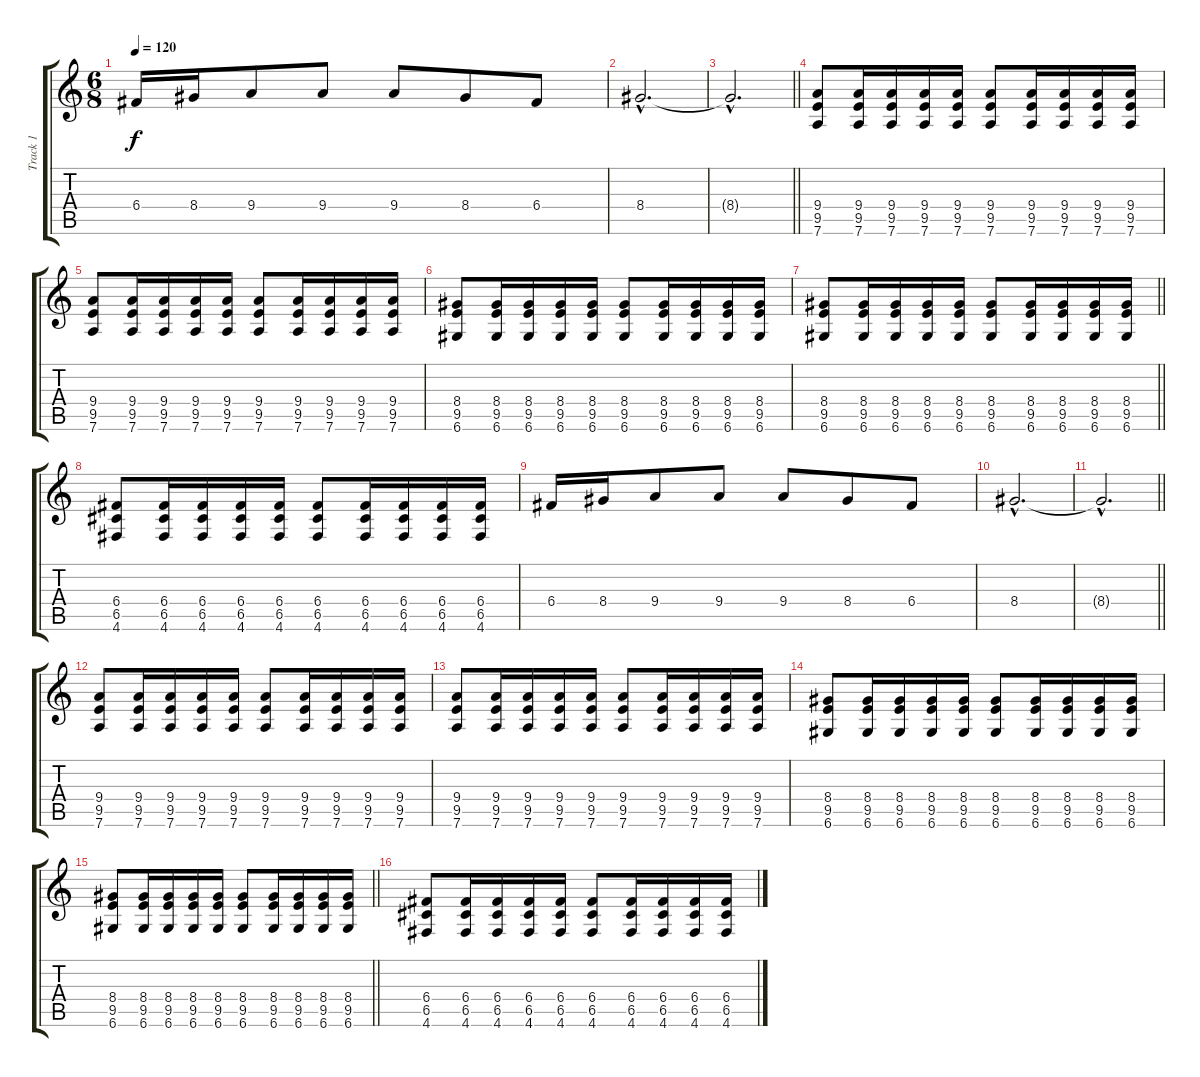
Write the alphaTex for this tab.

\track ("Track 1" "Track 1") {instrument acousticguitarnylon}
\staff {score tabs}
\tuning (D4 A3 F3 C3 G2 D2) {hide}
\ts (6 8)
\tempo 120
\clef g2
\ks c
6.4.16{dy f} 8.4.16 9.4.8 9.4.8 9.4.8 8.4.8 6.4.8 |
8.4{hac}.2{d} |
\barLineRight lightlight
8.4{hac t}.2{d} |
(9.4 9.5 7.6).8 (9.4 9.5 7.6).16 (9.4 9.5 7.6).16 (9.4 9.5 7.6).16 (9.4 9.5 7.6).16 (9.4 9.5 7.6).8 (9.4 9.5 7.6).16 (9.4 9.5 7.6).16 (9.4 9.5 7.6).16 (9.4 9.5 7.6).16 |
(9.4 9.5 7.6).8 (9.4 9.5 7.6).16 (9.4 9.5 7.6).16 (9.4 9.5 7.6).16 (9.4 9.5 7.6).16 (9.4 9.5 7.6).8 (9.4 9.5 7.6).16 (9.4 9.5 7.6).16 (9.4 9.5 7.6).16 (9.4 9.5 7.6).16 |
(8.4 9.5 6.6).8 (8.4 9.5 6.6).16 (8.4 9.5 6.6).16 (8.4 9.5 6.6).16 (8.4 9.5 6.6).16 (8.4 9.5 6.6).8 (8.4 9.5 6.6).16 (8.4 9.5 6.6).16 (8.4 9.5 6.6).16 (8.4 9.5 6.6).16 |
\barLineRight lightlight
(8.4 9.5 6.6).8 (8.4 9.5 6.6).16 (8.4 9.5 6.6).16 (8.4 9.5 6.6).16 (8.4 9.5 6.6).16 (8.4 9.5 6.6).8 (8.4 9.5 6.6).16 (8.4 9.5 6.6).16 (8.4 9.5 6.6).16 (8.4 9.5 6.6).16 |
(6.4 6.5 4.6).8 (6.4 6.5 4.6).16 (6.4 6.5 4.6).16 (6.4 6.5 4.6).16 (6.4 6.5 4.6).16 (6.4 6.5 4.6).8 (6.4 6.5 4.6).16 (6.4 6.5 4.6).16 (6.4 6.5 4.6).16 (6.4 6.5 4.6).16 |
6.4.16 8.4.16 9.4.8 9.4.8 9.4.8 8.4.8 6.4.8 |
8.4{hac}.2{d} |
\barLineRight lightlight
8.4{hac t}.2{d} |
(9.4 9.5 7.6).8 (9.4 9.5 7.6).16 (9.4 9.5 7.6).16 (9.4 9.5 7.6).16 (9.4 9.5 7.6).16 (9.4 9.5 7.6).8 (9.4 9.5 7.6).16 (9.4 9.5 7.6).16 (9.4 9.5 7.6).16 (9.4 9.5 7.6).16 |
(9.4 9.5 7.6).8 (9.4 9.5 7.6).16 (9.4 9.5 7.6).16 (9.4 9.5 7.6).16 (9.4 9.5 7.6).16 (9.4 9.5 7.6).8 (9.4 9.5 7.6).16 (9.4 9.5 7.6).16 (9.4 9.5 7.6).16 (9.4 9.5 7.6).16 |
(8.4 9.5 6.6).8 (8.4 9.5 6.6).16 (8.4 9.5 6.6).16 (8.4 9.5 6.6).16 (8.4 9.5 6.6).16 (8.4 9.5 6.6).8 (8.4 9.5 6.6).16 (8.4 9.5 6.6).16 (8.4 9.5 6.6).16 (8.4 9.5 6.6).16 |
\barLineRight lightlight
(8.4 9.5 6.6).8 (8.4 9.5 6.6).16 (8.4 9.5 6.6).16 (8.4 9.5 6.6).16 (8.4 9.5 6.6).16 (8.4 9.5 6.6).8 (8.4 9.5 6.6).16 (8.4 9.5 6.6).16 (8.4 9.5 6.6).16 (8.4 9.5 6.6).16 |
(6.4 6.5 4.6).8 (6.4 6.5 4.6).16 (6.4 6.5 4.6).16 (6.4 6.5 4.6).16 (6.4 6.5 4.6).16 (6.4 6.5 4.6).8 (6.4 6.5 4.6).16 (6.4 6.5 4.6).16 (6.4 6.5 4.6).16 (6.4 6.5 4.6).16
